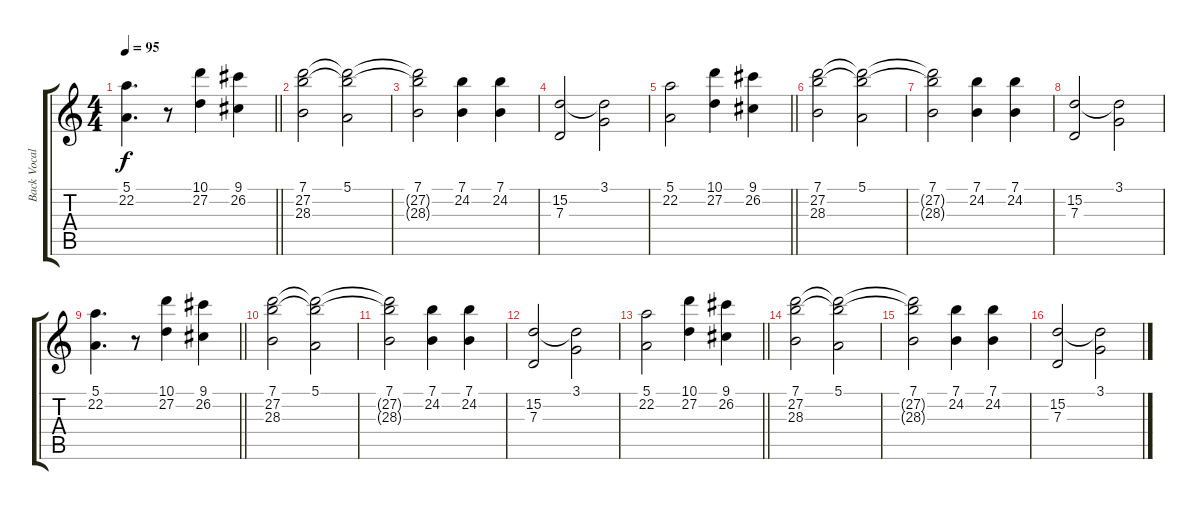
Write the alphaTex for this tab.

\track ("Back Vocals (Michael Kiske / Amanda Somm" "Back Vocal") {instrument choiraahs}
\staff {score tabs}
\tuning (E4 B3 G3 D3 A2 E2) {hide}
\ts (4 4)
\tempo 95
\clef g2
\barLineRight lightlight
\ks c
(5.1 22.2).4{d dy f} r.8 (10.1 27.2).4 (9.1 26.2).4 |
(7.1 27.2 28.3).2 (5.1 27.2{t} 28.3{t}).2 |
(7.1 27.2{t} 28.3{t}).2 (7.1 24.2).4 (7.1 24.2).4 |
(15.2 7.3).2 (3.1 15.2{t}).2 |
\barLineRight lightlight
(5.1 22.2).2 (10.1 27.2).4 (9.1 26.2).4 |
(7.1 27.2 28.3).2 (5.1 27.2{t} 28.3{t}).2 |
(7.1 27.2{t} 28.3{t}).2 (7.1 24.2).4 (7.1 24.2).4 |
(15.2 7.3).2 (3.1 15.2{t}).2 |
\barLineRight lightlight
(5.1 22.2).4{d} r.8 (10.1 27.2).4 (9.1 26.2).4 |
(7.1 27.2 28.3).2 (5.1 27.2{t} 28.3{t}).2 |
(7.1 27.2{t} 28.3{t}).2 (7.1 24.2).4 (7.1 24.2).4 |
(15.2 7.3).2 (3.1 15.2{t}).2 |
\barLineRight lightlight
(5.1 22.2).2 (10.1 27.2).4 (9.1 26.2).4 |
(7.1 27.2 28.3).2 (5.1 27.2{t} 28.3{t}).2 |
(7.1 27.2{t} 28.3{t}).2 (7.1 24.2).4 (7.1 24.2).4 |
(15.2 7.3).2 (3.1 15.2{t}).2
